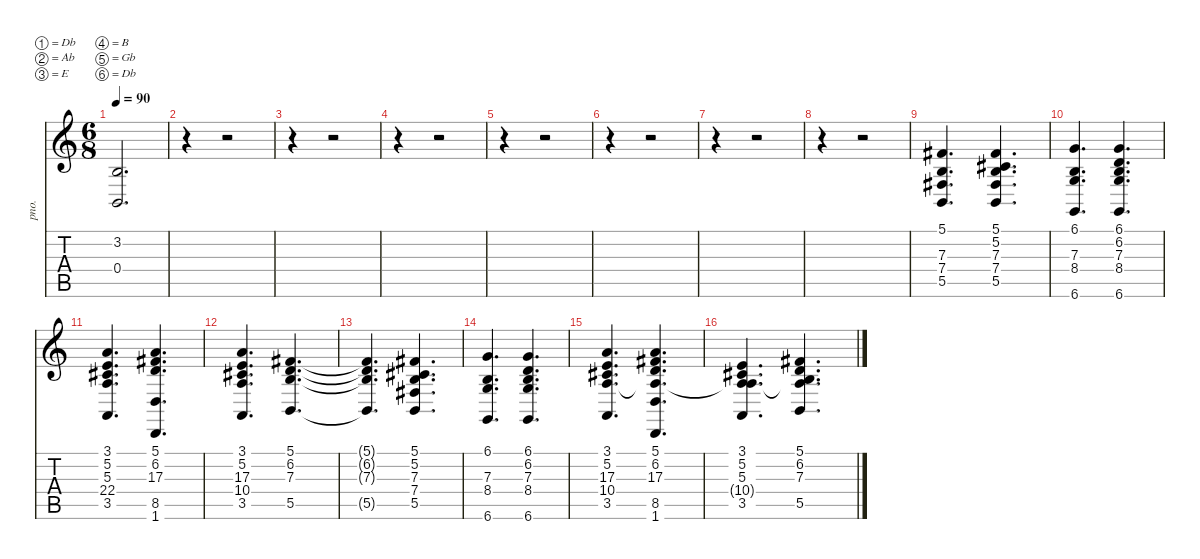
\defaultSystemsLayout 4
\hideDynamics
\bracketExtendMode nobrackets
\otherSystemsTrackNameOrientation horizontal
\track ("Tuomas Holopainen" "pno.") {instrument acousticgrandpiano}
\staff {score tabs}
\tuning (Db4 Ab3 E3 B2 Gb2 Db2)
\ts (6 8)
\tempo 90
\clef g2
\ks c
(3.2 0.4).2{d dy f} |
r.4 r.2 |
r.4 r.2 |
r.4 r.2 |
r.4 r.2 |
r.4 r.2 |
r.4 r.2 |
r.4 r.2 |
(5.1{acc #} 7.3 7.4{acc #} 5.5).4{d} (5.1{acc #} 5.2{acc #} 7.3 7.4{acc #} 5.5).4{d} |
(6.1 7.3 8.4 6.6).4{d} (6.1 6.2 7.3 8.4 6.6).4{d} |
(3.1 5.2{acc #} 5.3 22.4 3.5).4{d} (5.1{acc #} 6.2 17.3 8.5 1.6).4{d} |
(3.1 5.2{acc #} 17.3 10.4 3.5).4{d} (5.1{acc #} 6.2 7.3 5.5).4{d} |
(5.1{t acc #} 6.2{t} 7.3{t} 5.5{t}).4{d} (5.1{acc #} 5.2{acc #} 7.3 7.4{acc #} 5.5).4{d} |
(6.1 7.3 8.4 6.6).4{d} (6.1 6.2 7.3 8.4 6.6).4{d} |
(3.1 5.2{acc #} 17.3 10.4 3.5).4{d} (5.1{acc #} 6.2 17.3 8.5 1.6 10.4{t}).4{d} |
(3.1 5.2{acc #} 5.3 3.5 10.4{t}).4{d} (5.1{acc #} 6.2 7.3 5.5 10.4{t}).4{d}
